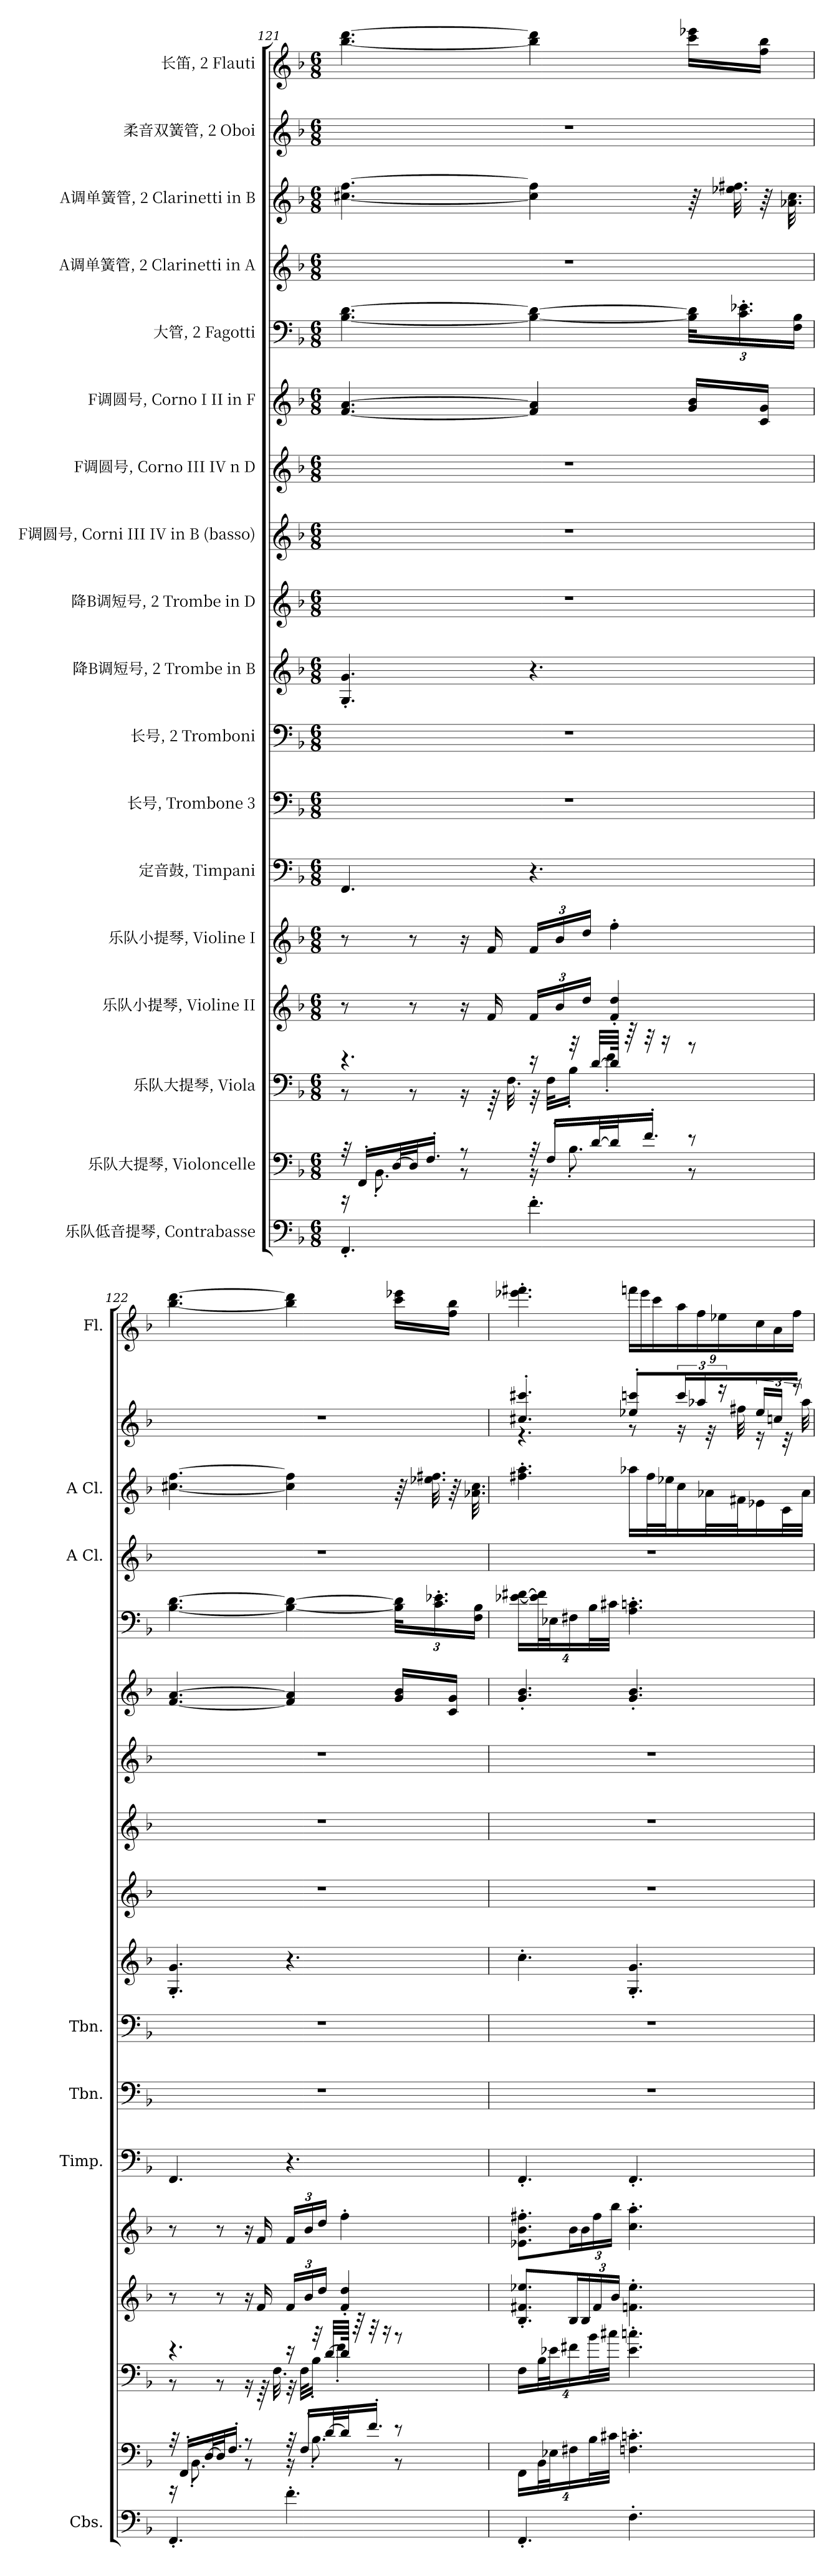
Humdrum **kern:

**kern	**kern	**kern	**kern	**kern	**kern	**kern	**kern	**kern	**kern	**kern	**kern	**kern	**kern	**kern	**kern	**kern	**kern
*part18	*part17	*part16	*part15	*part14	*part13	*part12	*part11	*part10	*part9	*part8	*part7	*part6	*part5	*part4	*part3	*part2	*part1
*staff18	*staff17	*staff16	*staff15	*staff14	*staff13	*staff12	*staff11	*staff10	*staff9	*staff8	*staff7	*staff6	*staff5	*staff4	*staff3	*staff2	*staff1
*I"乐队低音提琴, Contrabasse	*I"乐队大提琴, Violoncelle	*I"乐队大提琴, Viola	*I"乐队小提琴, Violine II	*I"乐队小提琴, Violine I	*I"定音鼓, Timpani	*I"长号, Trombone 3	*I"长号, 2 Tromboni	*I"降B调短号, 2 Trombe in B	*I"降B调短号, 2 Trombe in D	*I"F调圆号, Corni III IV in B (basso)	*I"F调圆号, Corno III IV n D	*I"F调圆号, Corno I II in F	*I"大管, 2 Fagotti	*I"A调单簧管, 2 Clarinetti in A	*I"A调单簧管, 2 Clarinetti in B	*I"柔音双簧管, 2 Oboi	*I"长笛, 2 Flauti
*I'Cbs.	*	*	*	*	*I'Timp.	*I'Tbn.	*I'Tbn.	*	*	*	*	*	*	*I'A Cl.	*I'A Cl.	*	*I'Fl.
!!LO:PB:g=z
*clefF4	*clefF4	*clefF4	*clefG2	*clefG2	*clefF4	*clefF4	*clefF4	*clefG2	*clefG2	*clefG2	*clefG2	*clefG2	*clefF4	*clefG2	*clefG2	*clefG2	*clefG2
*ITrd7c12	*	*	*	*	*	*	*	*ITrd1c2	*ITrd1c2	*ITrd4c7	*ITrd4c7	*ITrd4c7	*	*ITrd2c3	*ITrd2c3	*ITrd2c3	*
*k[b-]	*k[b-]	*k[b-]	*k[b-]	*k[b-]	*k[b-]	*k[b-]	*k[b-]	*k[b-e-a-]	*k[b-e-a-]	*k[b-e-]	*k[b-e-]	*k[b-e-]	*k[b-]	*k[f#c#]	*k[f#c#]	*k[f#c#]	*k[b-]
*M6/8	*M6/8	*M6/8	*M6/8	*M6/8	*M6/8	*M6/8	*M6/8	*M6/8	*M6/8	*M6/8	*M6/8	*M6/8	*M6/8	*M6/8	*M6/8	*M6/8	*M6/8
*MM91	*MM91	*MM91	*MM91	*MM91	*MM91	*MM91	*MM91	*MM91	*MM91	*MM91	*MM91	*MM91	*MM91	*MM91	*MM91	*MM91	*MM91
=121	=121	=121	=121	=121	=121	=121	=121	=121	=121	=121	=121	=121	=121	=121	=121	=121	=121
*	*^	*^	*	*	*	*	*	*	*	*	*	*	*	*	*	*	*
4.FFF'/	32r	16r	4.r	8r	8r	8r	4.FF/	2.r	2.r	4.F/' 4.f/'	2.r	2.r	2.r	[4.B-/ [4.d/	[4.B-\ [4.d\	2.r	[4.a#X\ [4.dd\	2.r	[4.bb-\ [4.ddd\
.	16FF'/LL	.	.	.	.	.	.	.	.	.	.	.	.	.	.	.	.	.	.
.	.	8.BB-'\	.	.	.	.	.	.	.	.	.	.	.	.	.	.	.	.	.
.	[32D/L	.	.	.	.	.	.	.	.	.	.	.	.	.	.	.	.	.	.
.	32D/J]	.	.	8r	8r	8r	.	.	.	.	.	.	.	.	.	.	.	.	.
.	16.F'/JJ	.	.	.	.	.	.	.	.	.	.	.	.	.	.	.	.	.	.
.	8r	8r	.	16r	16r	16r	.	.	.	.	.	.	.	.	.	.	.	.	.
.	.	.	.	64r	16f/	16f/	.	.	.	.	.	.	.	.	.	.	.	.	.
.	.	.	.	32.F\	.	.	.	.	.	.	.	.	.	.	.	.	.	.	.
*	*	*	*	*	*Xbrackettup	*Xbrackettup	*	*	*	*	*	*	*	*	*	*	*	*	*
*	*	*	*	*	*	*	*	*	*	*	*	*	*	*	*	*	*	*	*MM93
4.F'\	32r	16r	16r	32r	24f/LL	24f/LL	4.r	.	.	4.r	.	.	.	4B-/] 4d/]	4B-\_ 4d\_	.	4a#\] 4dd\]	.	4bb-\] 4ddd\]
.	16F'/LL	.	.	32F\KLL	.	.	.	.	.	.	.	.	.	.	.	.	.	.	.
.	.	.	.	.	24b-/	24b-/	.	.	.	.	.	.	.	.	.	.	.	.	.
.	.	8.B-'\	32r	16B-'\JJ	.	.	.	.	.	.	.	.	.	.	.	.	.	.	.
.	.	.	.	.	24dd/JJ	24dd/JJ	.	.	.	.	.	.	.	.	.	.	.	.	.
.	[32d/L	.	[32d/LLL	.	.	.	.	.	.	.	.	.	.	.	.	.	.	.	.
.	32d/J]	.	64d/JJJk]	4f'\	4f/' 4dd/'	4ff'\	.	.	.	.	.	.	.	.	.	.	.	.	.
.	.	.	64r	.	.	.	.	.	.	.	.	.	.	.	.	.	.	.	.
.	16.f'/JJ	.	32r	.	.	.	.	.	.	.	.	.	.	.	.	.	.	.	.
.	.	.	16r	.	.	.	.	.	.	.	.	.	.	.	.	.	.	.	.
*	*	*	*	*	*	*	*	*	*	*	*	*	*	*	*Xbrackettup	*	*	*	*
.	8r	8r	8r	.	.	.	.	.	.	.	.	.	.	16c/ 16e-/LL	48B-\] 48d\]KLL	.	64r	.	16ccc\ 16eee-X\LL
.	.	.	.	.	.	.	.	.	.	.	.	.	.	.	.	.	32.ccn\ 32.dd#X\	.	.
.	.	.	.	.	.	.	.	.	.	.	.	.	.	.	24.c\' 24.e-X\'	.	.	.	.
.	.	.	.	.	.	.	.	.	.	.	.	.	.	16F/ 16c/JJ	.	.	64r	.	16ff\ 16bb-\JJ
.	.	.	.	.	.	.	.	.	.	.	.	.	.	.	.	.	32.fn\ 32.a#\	.	.
.	.	.	.	.	.	.	.	.	.	.	.	.	.	.	24F\ 24B-\JJ	.	.	.	.
!!LO:PB:g=z
=122	=122	=122	=122	=122	=122	=122	=122	=122	=122	=122	=122	=122	=122	=122	=122	=122	=122	=122	=122
*	*	*	*	*	*	*	*	*	*	*	*	*	*	*	*	*	*	*	*MM91
4.FFF'/	32r	16r	4.r	8r	8r	8r	4.FF/	2.r	2.r	4.F/' 4.f/'	2.r	2.r	2.r	[4.B-/ [4.d/	[4.B-\ [4.d\	2.r	[4.a#X\ [4.dd\	2.r	[4.bb-\ [4.ddd\
.	16FF'/LL	.	.	.	.	.	.	.	.	.	.	.	.	.	.	.	.	.	.
.	.	8.BB-'\	.	.	.	.	.	.	.	.	.	.	.	.	.	.	.	.	.
.	[32D/L	.	.	.	.	.	.	.	.	.	.	.	.	.	.	.	.	.	.
.	32D/J]	.	.	8r	8r	8r	.	.	.	.	.	.	.	.	.	.	.	.	.
.	16.F'/JJ	.	.	.	.	.	.	.	.	.	.	.	.	.	.	.	.	.	.
.	8r	8r	.	16r	16r	16r	.	.	.	.	.	.	.	.	.	.	.	.	.
.	.	.	.	64r	16f/	16f/	.	.	.	.	.	.	.	.	.	.	.	.	.
.	.	.	.	32.F\	.	.	.	.	.	.	.	.	.	.	.	.	.	.	.
*	*	*	*	*	*	*	*	*	*	*	*	*	*	*	*	*	*	*	*MM93
4.F'\	32r	16r	16r	32r	24f/LL	24f/LL	4.r	.	.	4.r	.	.	.	4B-/] 4d/]	4B-\_ 4d\_	.	4a#\] 4dd\]	.	4bb-\] 4ddd\]
.	16F'/LL	.	.	32F\KLL	.	.	.	.	.	.	.	.	.	.	.	.	.	.	.
.	.	.	.	.	24b-/	24b-/	.	.	.	.	.	.	.	.	.	.	.	.	.
.	.	8.B-'\	32r	16B-'\JJ	.	.	.	.	.	.	.	.	.	.	.	.	.	.	.
.	.	.	.	.	24dd/JJ	24dd/JJ	.	.	.	.	.	.	.	.	.	.	.	.	.
.	[32d/L	.	[32d/LLL	.	.	.	.	.	.	.	.	.	.	.	.	.	.	.	.
.	32d/J]	.	64d/JJJk]	4f'\	4f/' 4dd/'	4ff'\	.	.	.	.	.	.	.	.	.	.	.	.	.
.	.	.	64r	.	.	.	.	.	.	.	.	.	.	.	.	.	.	.	.
.	16.f'/JJ	.	32r	.	.	.	.	.	.	.	.	.	.	.	.	.	.	.	.
.	.	.	16r	.	.	.	.	.	.	.	.	.	.	.	.	.	.	.	.
.	8r	8r	8r	.	.	.	.	.	.	.	.	.	.	16c/ 16e-/LL	48B-\] 48d\]KLL	.	64r	.	16ccc\ 16eee-X\LL
.	.	.	.	.	.	.	.	.	.	.	.	.	.	.	.	.	32.ccn\ 32.dd#X\	.	.
.	.	.	.	.	.	.	.	.	.	.	.	.	.	.	24.c\' 24.e-X\'	.	.	.	.
*	*	*	*	*	*	*	*	*	*	*	*	*	*	*	*	*	*	*	*MM80
.	.	.	.	.	.	.	.	.	.	.	.	.	.	16F/ 16c/JJ	.	.	64r	.	16ff\ 16bb-\JJ
.	.	.	.	.	.	.	.	.	.	.	.	.	.	.	.	.	32.fn\ 32.a#\	.	.
.	.	.	.	.	.	.	.	.	.	.	.	.	.	.	24F\ 24B-\JJ	.	.	.	.
*	*v	*v	*	*	*	*	*	*	*	*	*	*	*	*	*	*	*	*	*
*	*	*v	*v	*	*	*	*	*	*	*	*	*	*	*	*	*	*	*
!!LO:PB:g=z
=123	=123	=123	=123	=123	=123	=123	=123	=123	=123	=123	=123	=123	=123	=123	=123	=123	=123
*	*Xbrackettup	*Xbrackettup	*	*	*	*	*	*	*	*	*	*	*	*	*	*	*
*	*	*	*	*	*	*	*	*	*	*	*	*	*	*	*	*	*MM87
*	*	*	*	*	*	*	*	*	*	*	*	*	*	*	*	*^	*
4.FFF'/	32%3FF\L	32%3F\L	8.B-/' 8.f#X/' 8.ee-X/'L	8.e-X\' 8.b-\' 8.ff#X\'L	4.FF'/	2.r	2.r	4.b-'\	2.r	2.r	2.r	4.c/' 4.e-/'	[32%3e-X\ [32%3f#X\L	2.r	4.dd#X\' 4.ff#\'	4.a#X/' 4.aa#X/'	4.r	4.eee-X\' 4.fff#X\'
.	64%3BB-\L	64%3B-\L	.	.	.	.	.	.	.	.	.	.	64%3e-\] 64%3f#\]L	.	.	.	.	.
.	64%3E-X\J	64%3e-X\J	.	.	.	.	.	.	.	.	.	.	64%3E-X\J	.	.	.	.	.
.	32%3F#X\	32%3f#X\	16B-/L	16b-\L	.	.	.	.	.	.	.	.	32%3F#X\	.	.	.	.	.
.	.	.	24B-/	24b-\	.	.	.	.	.	.	.	.	.	.	.	.	.	.
.	64%3B-\L	64%3b-\L	.	.	.	.	.	.	.	.	.	.	64%3B-\L	.	.	.	.	.
.	.	.	24f#/	24ff#\	.	.	.	.	.	.	.	.	.	.	.	.	.	.
.	64%3c#X\JJ	64%3cc#X\JJ	.	.	.	.	.	.	.	.	.	.	64%3c#X\JJ	.	.	.	.	.
.	.	.	24b-/JJ	24bb-\JJ	.	.	.	.	.	.	.	.	.	.	.	.	.	.
*	*	*	*	*	*	*	*	*	*	*	*	*	*	*	*	*	*	*Xbrackettup
*	*	*	*	*	*	*	*	*	*	*	*	*	*	*	*	*	*	*MM93
4.FF'\	4.Fn\' 4.cn\'	4.e-\' 4.ccn\'	4.fn\' 4.ee-\'	4.cc\' 4.aa\'	4.FF'/	.	.	4.F/' 4.f/'	.	.	.	4.c/' 4.e-/'	4.A\' 4.cn\'	.	16ffn\LL	8ccn/' 8aan/'L	8r	24fffn\LL
.	.	.	.	.	.	.	.	.	.	.	.	.	.	.	.	.	.	24eee-\
.	.	.	.	.	.	.	.	.	.	.	.	.	.	.	32dd#\L	.	.	.
.	.	.	.	.	.	.	.	.	.	.	.	.	.	.	.	.	.	24ccc\
.	.	.	.	.	.	.	.	.	.	.	.	.	.	.	32ccn\J	.	.	.
*	*	*	*	*	*	*	*	*	*	*	*	*	*	*	*	*	*	*MM98
.	.	.	.	.	.	.	.	.	.	.	.	.	.	.	16a\	24aa/L	16r	24aa\
.	.	.	.	.	.	.	.	.	.	.	.	.	.	.	.	24ffn/JJ	.	24ff\
.	.	.	.	.	.	.	.	.	.	.	.	.	.	.	32fn\L	.	32r	.
.	.	.	.	.	.	.	.	.	.	.	.	.	.	.	.	24r	.	24ee-X\
.	.	.	.	.	.	.	.	.	.	.	.	.	.	.	32d#X\J	.	32dd#X\	.
.	.	.	.	.	.	.	.	.	.	.	.	.	.	.	16cn\	24cc/LL	16r	24cc\
.	.	.	.	.	.	.	.	.	.	.	.	.	.	.	.	24an/JJ	.	24a\
.	.	.	.	.	.	.	.	.	.	.	.	.	.	.	32A\L	.	32r	.
.	.	.	.	.	.	.	.	.	.	.	.	.	.	.	.	24r	.	24ff\JJ
.	.	.	.	.	.	.	.	.	.	.	.	.	.	.	32f\JJJ	.	32ff\	.
*	*	*	*	*	*	*	*	*	*	*	*	*	*	*	*	*v	*v	*
=	=	=	=	=	=	=	=	=	=	=	=	=	=	=	=	=	=
*-	*-	*-	*-	*-	*-	*-	*-	*-	*-	*-	*-	*-	*-	*-	*-	*-	*-
